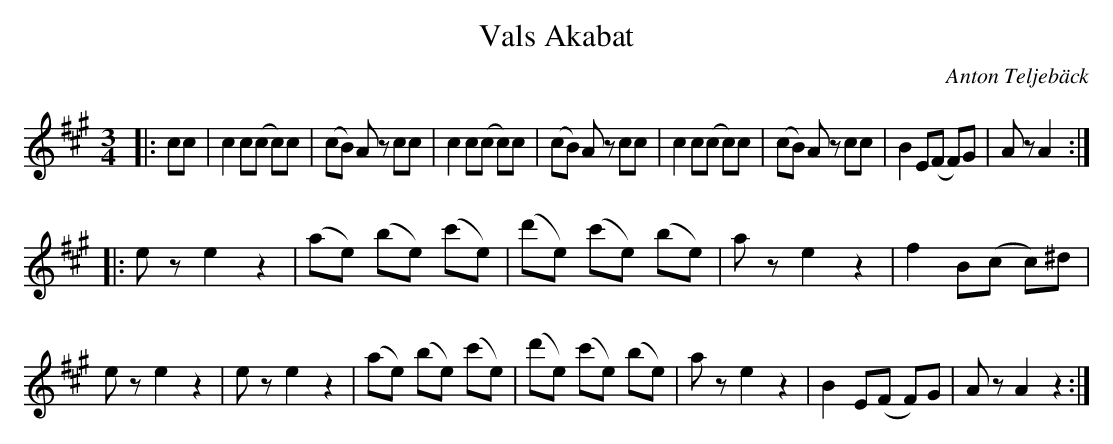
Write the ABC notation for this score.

X:1
T:Vals Akabat
C: Anton Teljebäck
M:3/4
L:1/8
K:A
|:cc |c2 c(c c)c | (cB) Az cc | c2 c(c c)c | (cB) Az cc |c2 c(c c)c | (cB) Az cc | B2 E(F F)G | Az A2 :|
|: ez e2z2 | (ae) (be) (c'e) | (d'e) (c'e) (be) | az e2z2 | f2 B(c c)^d | ez e2z2 | ez e2z2 | (ae) (be) (c'e) | (d'e) (c'e) (be) | az e2z2 | B2 E(F F)G | Az A2z2 :|
